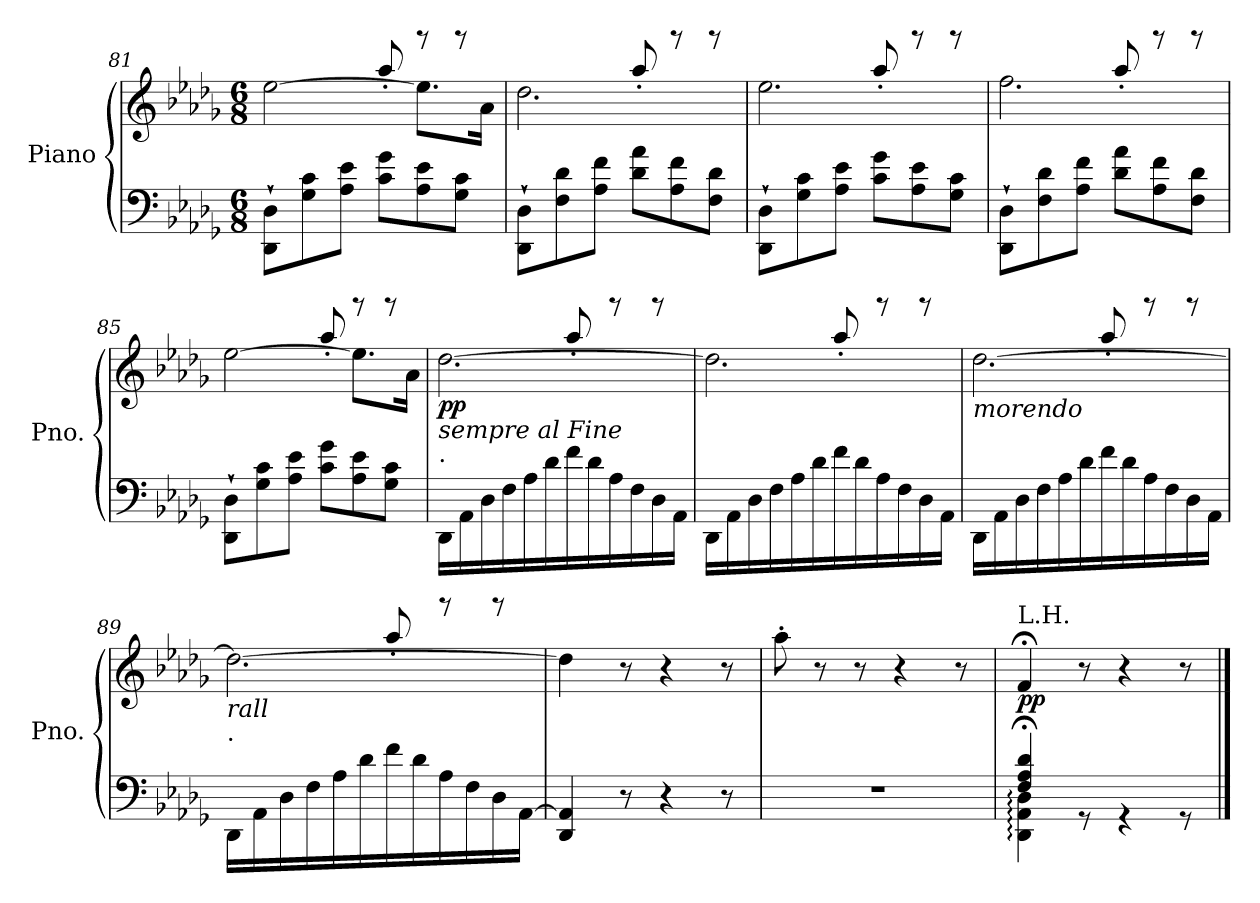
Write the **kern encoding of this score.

**kern	**kern	**dynam
*part1	*part1	*part1
*staff2	*staff1	*staff1/2
*I"Piano	*	*
*I'Pno.	*	*
*clefF4	*clefG2	*
*k[b-e-a-d-g-]	*k[b-e-a-d-g-]	*
*M6/8	*M6/8	*
=81	=81	=81
*	*^	*
8DD-\` 8D-\`L	[2ee-\	4.ryy	.
8G-\ 8c\	.	.	.
8A-\ 8e-\J	.	.	.
8c\ 8g-\L	.	8aa-'/	.
8A-\ 8e-\	8.ee-\L]	8rggg	.
8G-\ 8c\J	.	8rggg	.
.	16a-\Jk	.	.
=82	=82	=82	=82
8DD-\` 8D-\`L	2.dd-\	4.ryy	.
8F\ 8d-\	.	.	.
8A-\ 8f\J	.	.	.
8d-\ 8a-\L	.	8aa-'/	.
8A-\ 8f\	.	8rggg	.
8F\ 8d-\J	.	8rggg	.
=83	=83	=83	=83
8DD-\` 8D-\`L	2.ee-\	4.ryy	.
8G-\ 8c\	.	.	.
8A-\ 8e-\J	.	.	.
8c\ 8g-\L	.	8aa-'/	.
8A-\ 8e-\	.	8rggg	.
8G-\ 8c\J	.	8rggg	.
=84	=84	=84	=84
8DD-\` 8D-\`L	2.ff\	4.ryy	.
8F\ 8d-\	.	.	.
8A-\ 8f\J	.	.	.
8d-\ 8a-\L	.	8aa-'/	.
8A-\ 8f\	.	8rggg	.
8F\ 8d-\J	.	8rggg	.
=85	=85	=85	=85
8DD-\` 8D-\`L	[2ee-\	4.ryy	.
8G-\ 8c\	.	.	.
8A-\ 8e-\J	.	.	.
8c\ 8g-\L	.	8aa-'/	.
8A-\ 8e-\	8.ee-\L]	8rggg	.
8G-\ 8c\J	.	8rggg	.
.	16a-\Jk	.	.
!!LO:PB:g=z	!!
=86	=86	=86	=86
!	!LO:TX:b:i:t=sempre        al Fine	!	!
!	!LO:TX:b:t=.	!	!
!	!	!	!LO:DY:b
16DD->\LL	[2.dd-\	4.ryy	pp
16AA-<\	.	.	.
16D-\	.	.	.
16F<\	.	.	.
16A->\	.	.	.
16d-\	.	.	.
16f\	.	8aa-'/	.
16d->\	.	.	.
16A->\	.	8rggg	.
16F\	.	.	.
16D-\	.	8rggg	.
16AA->\JJ	.	.	.
=87	=87	=87	=87
16DD-\LL	2.dd-\]	4.ryy	.
16AA-\	.	.	.
16D-\	.	.	.
16F\	.	.	.
16A-\	.	.	.
16d-\	.	.	.
16f\	.	8aa-'/	.
16d-\	.	.	.
16A-\	.	8rggg	.
16F\	.	.	.
16D-\	.	8rggg	.
16AA-\JJ	.	.	.
=88	=88	=88	=88
!	!LO:TX:b:i:t=morendo	!	!
16DD-\LL	[2.dd-\	4.ryy	.
16AA-\	.	.	.
16D-\	.	.	.
16F\	.	.	.
16A-\	.	.	.
16d-\	.	.	.
16f\	.	8aa-'/	.
16d-\	.	.	.
16A-\	.	8rggg	.
16F\	.	.	.
16D-\	.	8rggg	.
16AA-\JJ	.	.	.
=89	=89	=89	=89
!	!LO:TX:b:i:t=rall	!	!
!	!LO:TX:b:t=.	!	!
16DD-\LL	2.dd-\_	4.ryy	.
16AA-\	.	.	.
16D-\	.	.	.
16F\	.	.	.
16A-\	.	.	.
16d-\	.	.	.
16f\	.	8aa-'/	.
16d-\	.	.	.
16A-\	.	8rggg	.
16F\	.	.	.
16D-\	.	8rggg	.
[16AA-\JJ	.	.	.
*	*v	*v	*
=90	=90	=90
4DD-/ 4AA-/]	4dd-\]	.
8r	8r	.
4r	4r	.
8r	8r	.
!!LO:LB:g=z
=91	=91	=91
2.r	8aa-'\	.
.	8r	.
.	8r	.
.	4r	.
.	8r	.
=92	=92	=92
*^	*	*
!	!	!LO:TX:a:t=L.H.	!
!	!	!	!LO:DY:b
4DD-\;: 4AA-\;: 4D-\;:	4F/ 4A-/ 4d-/	4f;</	pp
8rGG	2ryy	8r	.
4rGG	.	4r	.
8rGG	.	8r	.
*v	*v	*	*
==	==	==
*-	*-	*-
